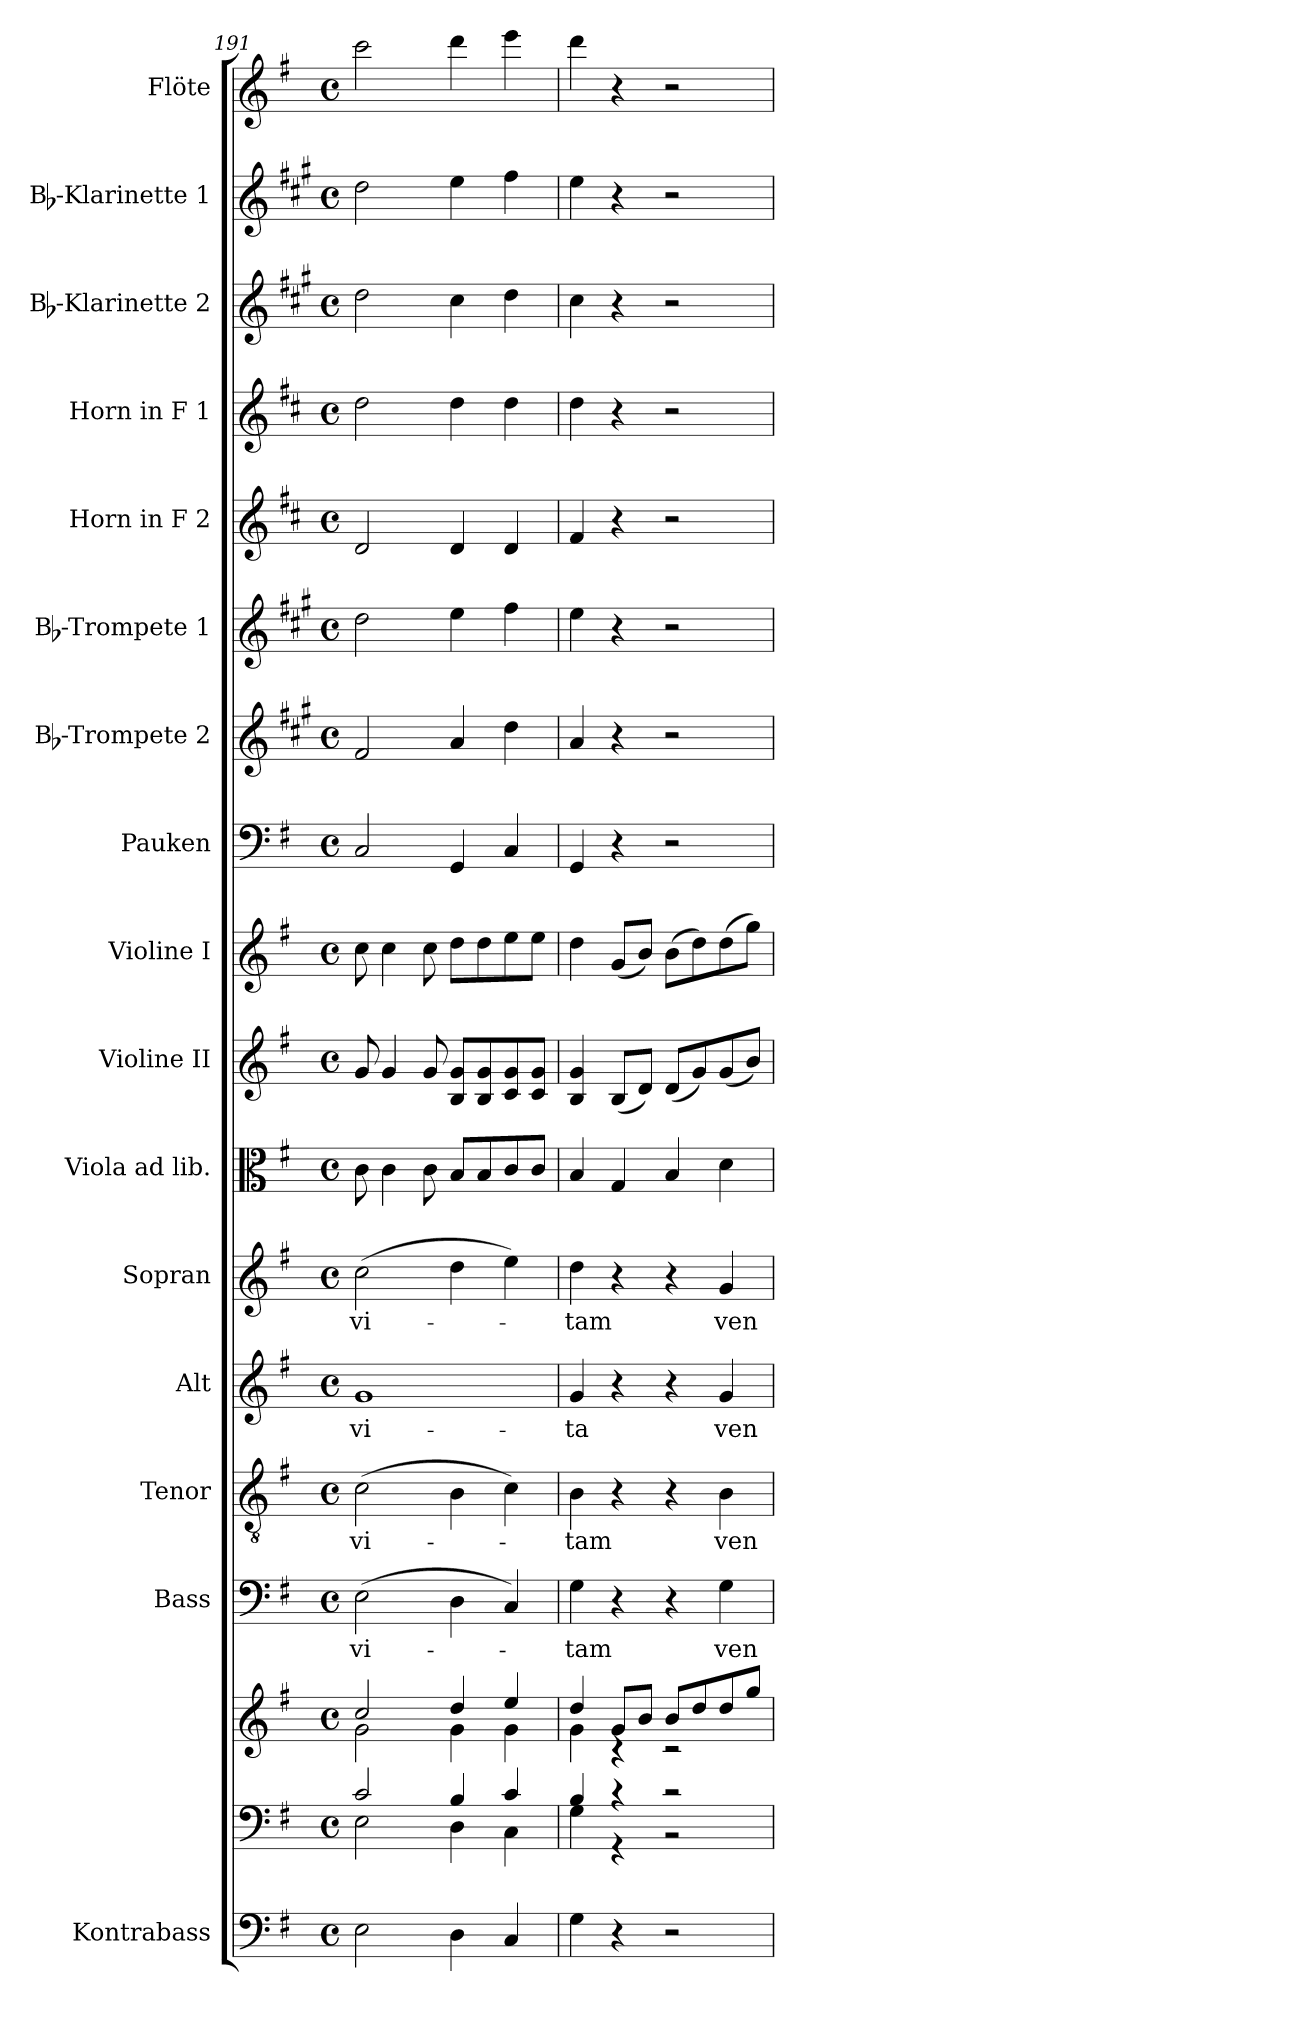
**kern	**kern	**kern	**kern	**text	**kern	**text	**kern	**text	**kern	**text	**kern	**kern	**kern	**kern	**kern	**kern	**kern	**kern	**kern	**kern	**kern
*part17	*part16	*part16	*part15	*part15	*part14	*part14	*part13	*part13	*part12	*part12	*part11	*part10	*part9	*part8	*part7	*part6	*part5	*part4	*part3	*part2	*part1
*staff18	*staff17	*staff16	*staff15	*staff15	*staff14	*staff14	*staff13	*staff13	*staff12	*staff12	*staff11	*staff10	*staff9	*staff8	*staff7	*staff6	*staff5	*staff4	*staff3	*staff2	*staff1
*I"Kontrabass	*	*	*I"Bass	*	*I"Tenor	*	*I"Alt	*	*I"Sopran	*	*I"Viola ad lib.	*I"Violine II	*I"Violine I	*I"Pauken	*I"Bb-Trompete 2	*I"Bb-Trompete 1	*I"Horn in F 2	*I"Horn in F 1	*I"Bb-Klarinette 2	*I"Bb-Klarinette 1	*I"Flöte
*I'Kb.	*	*	*I'B.	*	*I'T.	*	*I'A.	*	*I'S.	*	*I'Vla.	*I'Vl. II	*I'Vl. I	*I'Pk.	*I'Bb Trp. 2	*I'Bb Trp. 1	*	*	*I'Bb Kl. 2	*I'Bb Kl. 1	*I'Fl.
*clefF4	*clefF4	*clefG2	*clefF4	*	*clefGv2	*	*clefG2	*	*clefG2	*	*clefC3	*clefG2	*clefG2	*clefF4	*clefG2	*clefG2	*clefG2	*clefG2	*clefG2	*clefG2	*clefG2
*ITrd7c12	*	*	*	*	*	*	*	*	*	*	*	*	*	*	*ITrd1c2	*ITrd1c2	*ITrd4c7	*ITrd4c7	*ITrd1c2	*ITrd1c2	*
*k[f#]	*k[f#]	*k[f#]	*k[f#]	*	*k[f#]	*	*k[f#]	*	*k[f#]	*	*k[f#]	*k[f#]	*k[f#]	*k[f#]	*k[f#]	*k[f#]	*k[f#]	*k[f#]	*k[f#]	*k[f#]	*k[f#]
*G:	*G:	*G:	*G:	*	*G:	*	*G:	*	*G:	*	*G:	*G:	*G:	*G:	*G:	*G:	*G:	*G:	*G:	*G:	*G:
*M4/4	*M4/4	*M4/4	*M4/4	*	*M4/4	*	*M4/4	*	*M4/4	*	*M4/4	*M4/4	*M4/4	*M4/4	*M4/4	*M4/4	*M4/4	*M4/4	*M4/4	*M4/4	*M4/4
*met(c)	*met(c)	*met(c)	*met(c)	*	*met(c)	*	*met(c)	*	*met(c)	*	*met(c)	*met(c)	*met(c)	*met(c)	*met(c)	*met(c)	*met(c)	*met(c)	*met(c)	*met(c)	*met(c)
=191	=191	=191	=191	=191	=191	=191	=191	=191	=191	=191	=191	=191	=191	=191	=191	=191	=191	=191	=191	=191	=191
*	*^	*^	*	*	*	*	*	*	*	*	*	*	*	*	*	*	*	*	*	*	*
!	!	!	!	!	!	!LO:LY:b	!	!LO:LY:b	!	!LO:LY:b	!	!LO:LY:b	!	!	!	!	!	!	!	!	!	!	!
2EE\	2c/	2E\	2cc/	2g\	(>2E\	vi-	(>2c\	vi-	1g	vi-	(>2cc\	vi-	8c\	8g/	8cc\	2C/	2e/	2cc\	2G/	2g\	2cc\	2cc\	2ccc\
.	.	.	.	.	.	.	.	.	.	.	.	.	4c\	4g/	4cc\	.	.	.	.	.	.	.	.
.	.	.	.	.	.	.	.	.	.	.	.	.	8c\	8g/	8cc\	.	.	.	.	.	.	.	.
4DD\	4B/	4D\	4dd/	4g\	4D\	.	4B\	.	.	.	4dd\	.	8B/L	8B/ 8g/L	8dd\L	4GG/	4g/	4dd\	4G/	4g\	4b\	4dd\	4ddd\
.	.	.	.	.	.	.	.	.	.	.	.	.	8B/	8B/ 8g/	8dd\	.	.	.	.	.	.	.	.
4CC/	4c/	4C\	4ee/	4g\	4C/)	.	4c\)	.	.	.	4ee\)	.	8c/	8c/ 8g/	8ee\	4C/	4cc\	4ee\	4G/	4g\	4cc\	4ee\	4eee\
.	.	.	.	.	.	.	.	.	.	.	.	.	8c/J	8c/ 8g/J	8ee\J	.	.	.	.	.	.	.	.
=192	=192	=192	=192	=192	=192	=192	=192	=192	=192	=192	=192	=192	=192	=192	=192	=192	=192	=192	=192	=192	=192	=192	=192
!	!	!	!	!	!	!LO:LY:b	!	!LO:LY:b	!	!LO:LY:b	!	!LO:LY:b	!	!	!	!	!	!	!	!	!	!	!
4GG\	4B/	4G\	4dd/	4g\	4G\	-tam	4B\	-tam	4g/	-ta	4dd\	-tam	4B/	4B/ 4g/	4dd\	4GG/	4g/	4dd\	4B/	4g\	4b\	4dd\	4ddd\
4r	4r	4r	8g/L	4rB	4r	.	4r	.	4r	.	4r	.	4G/	(<8B/L	(<8g/L	4r	4r	4r	4r	4r	4r	4r	4r
.	.	.	8b/J	.	.	.	.	.	.	.	.	.	.	8d/J)	8b/J)	.	.	.	.	.	.	.	.
2r	2r	2r	8b/L	2rc	4r	.	4r	.	4r	.	4r	.	4B/	(<8d/L	(>8b\L	2r	2r	2r	2r	2r	2r	2r	2r
.	.	.	8dd/	.	.	.	.	.	.	.	.	.	.	8g/)	8dd\)	.	.	.	.	.	.	.	.
!	!	!	!	!	!	!LO:LY:b	!	!LO:LY:b	!	!LO:LY:b	!	!LO:LY:b	!	!	!	!	!	!	!	!	!	!	!
.	.	.	8dd/	.	4G\	ven-	4B\	ven-	4g/	ven-	4g/	ven-	4d\	(<8g/	(>8dd\	.	.	.	.	.	.	.	.
.	.	.	8gg/J	.	.	.	.	.	.	.	.	.	.	8b/J)	8gg\J)	.	.	.	.	.	.	.	.
*	*v	*v	*	*	*	*	*	*	*	*	*	*	*	*	*	*	*	*	*	*	*	*	*
*	*	*v	*v	*	*	*	*	*	*	*	*	*	*	*	*	*	*	*	*	*	*	*
=	=	=	=	=	=	=	=	=	=	=	=	=	=	=	=	=	=	=	=	=	=
*-	*-	*-	*-	*-	*-	*-	*-	*-	*-	*-	*-	*-	*-	*-	*-	*-	*-	*-	*-	*-	*-
